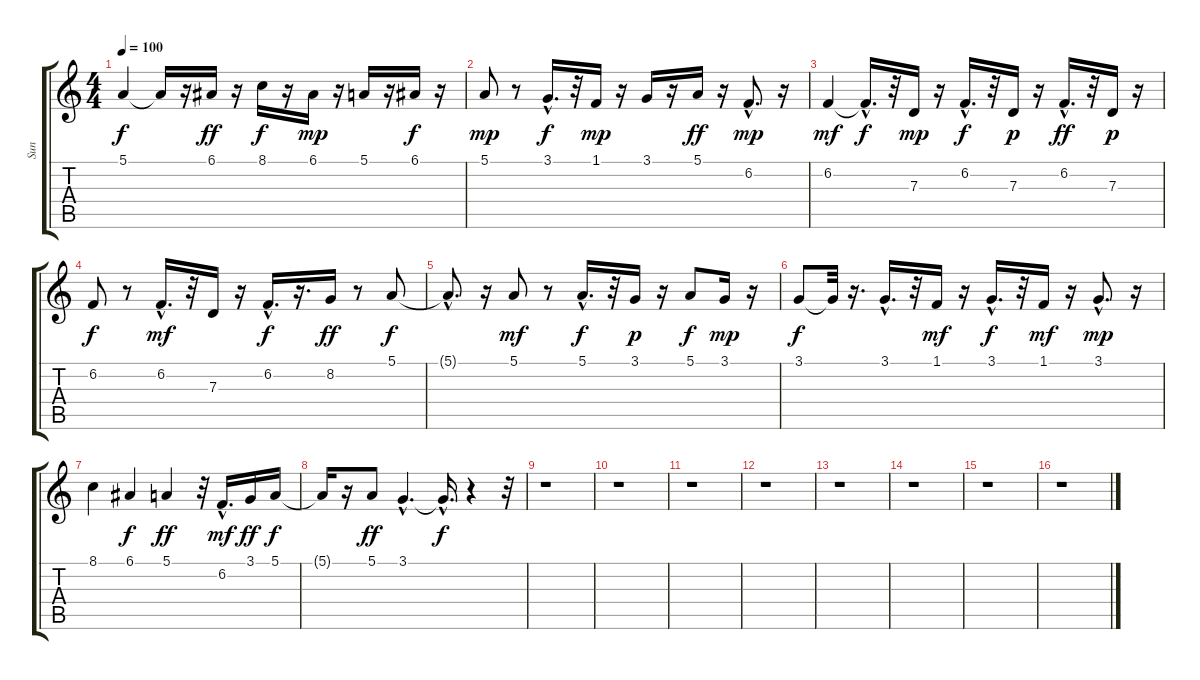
\track ("Sun" "Sun") {instrument lead8bassandlead}
\staff {score tabs}
\tuning (E4 B3 G3 D3 A2 E2) {hide}
\ts (4 4)
\tempo 100
\clef g2
\ks c
5.1.4{dy f} 5.1{t}.16 r.16 6.1.16{dy ff} r.16 8.1.16{dy f} r.16 6.1.16{dy mp} r.16 5.1.16 r.16 6.1.16{dy f} r.16 |
5.1.8{dy mp} r.8 3.1{hac}.16{d dy f} r.32 1.1.16{dy mp} r.16 3.1.16 r.16 5.1.16{dy ff} r.16 6.2{hac}.8{d dy mp} r.16 |
6.2.4{dy mf} 6.2{hac t}.16{d dy f} r.32 7.3.16{dy mp} r.16 6.2{hac}.16{d dy f} r.32 7.3.16{dy p} r.16 6.2{hac}.16{d dy ff} r.32 7.3.16{dy p} r.16 |
6.2.8{dy f} r.8 6.2{hac}.16{d dy mf} r.32 7.3.16 r.16 6.2{hac}.16{d dy f} r.16{d} 8.2.16{dy ff} r.8 5.1.8{dy f} |
5.1{hac t}.8{d} r.16 5.1.8{dy mf} r.8 5.1{hac}.16{d dy f} r.32 3.1.16{dy p} r.16 5.1.8{dy f} 3.1.16{dy mp} r.16 |
3.1.8{dy f} 3.1{t}.32 r.16{d} 3.1{hac}.16{d} r.32 1.1.16{dy mf} r.16 3.1{hac}.16{d dy f} r.32 1.1.16{dy mf} r.16 3.1{hac}.8{d dy mp} r.16 |
8.1.4 6.1.4{dy f} 5.1.4{dy ff} r.32 6.2{hac}.16{d dy mf} 3.1.16{dy ff} 5.1.16{dy f} |
5.1{t}.16 r.16 5.1.8{dy ff} 3.1{hac}.4{d} 3.1{hac t}.16{d dy f} r.4 r.32 |
r.1 |
r.1 |
r.1 |
r.1 |
r.1 |
r.1 |
r.1 |
r.1
